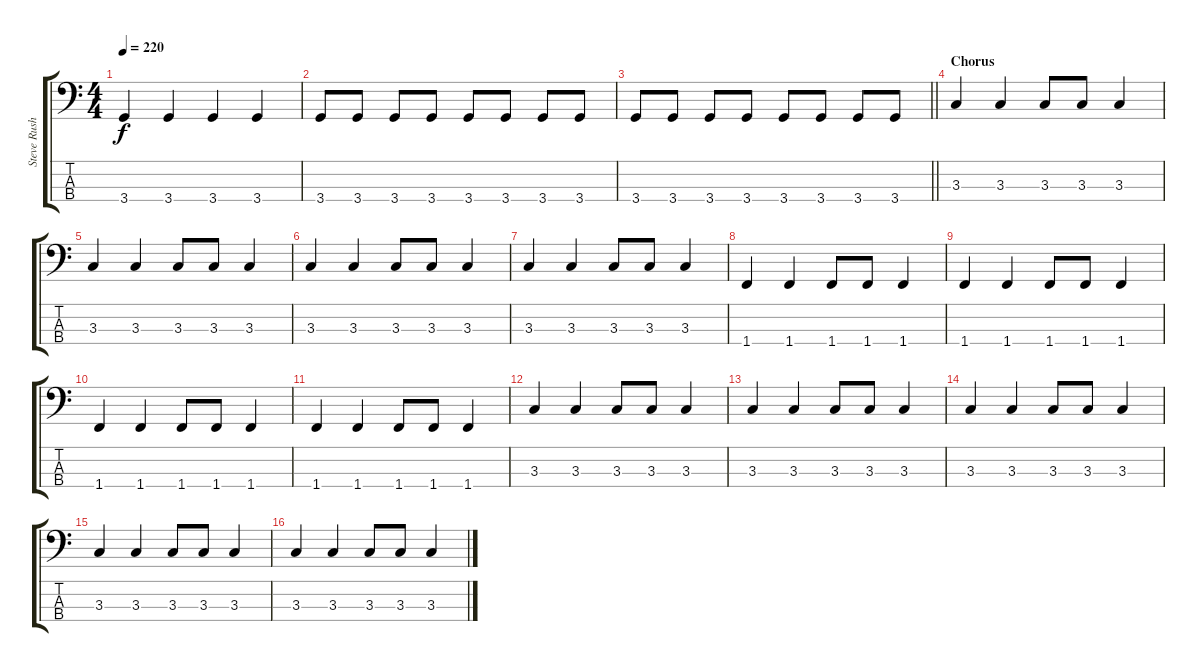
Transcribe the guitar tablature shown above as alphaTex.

\track ("Steve Rushton" "Steve Rush") {instrument electricbasspick}
\staff {score tabs}
\tuning (G2 D2 A1 E1) {hide}
\ts (4 4)
\tempo 220
\clef f4
\ks c
3.4.4{dy f} 3.4.4 3.4.4 3.4.4 |
3.4.8 3.4.8 3.4.8 3.4.8 3.4.8 3.4.8 3.4.8 3.4.8 |
\barLineRight lightlight
3.4.8 3.4.8 3.4.8 3.4.8 3.4.8 3.4.8 3.4.8 3.4.8 |
\section ("" "Chorus")
3.3.4 3.3.4 3.3.8 3.3.8 3.3.4 |
3.3.4 3.3.4 3.3.8 3.3.8 3.3.4 |
3.3.4 3.3.4 3.3.8 3.3.8 3.3.4 |
3.3.4 3.3.4 3.3.8 3.3.8 3.3.4 |
1.4.4 1.4.4 1.4.8 1.4.8 1.4.4 |
1.4.4 1.4.4 1.4.8 1.4.8 1.4.4 |
1.4.4 1.4.4 1.4.8 1.4.8 1.4.4 |
1.4.4 1.4.4 1.4.8 1.4.8 1.4.4 |
3.3.4 3.3.4 3.3.8 3.3.8 3.3.4 |
3.3.4 3.3.4 3.3.8 3.3.8 3.3.4 |
3.3.4 3.3.4 3.3.8 3.3.8 3.3.4 |
3.3.4 3.3.4 3.3.8 3.3.8 3.3.4 |
3.3.4 3.3.4 3.3.8 3.3.8 3.3.4
